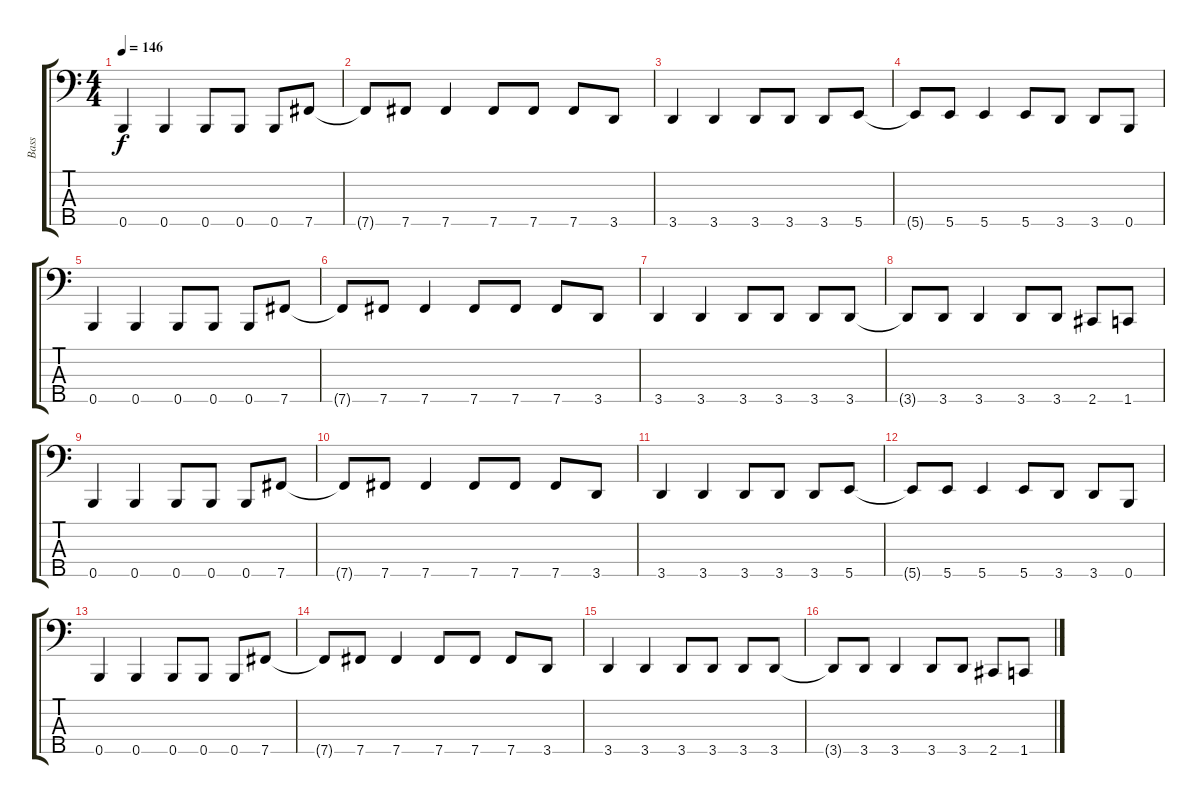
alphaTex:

\track ("Bass" "Bass") {instrument electricbasspick}
\staff {score tabs}
\tuning (G2 D2 A1 E1 B0) {hide}
\ts (4 4)
\tempo 146
\clef f4
\ks c
0.5.4{dy f} 0.5.4 0.5.8 0.5.8 0.5.8 7.5.8 |
7.5{t}.8 7.5.8 7.5.4 7.5.8 7.5.8 7.5.8 3.5.8 |
3.5.4 3.5.4 3.5.8 3.5.8 3.5.8 5.5.8 |
5.5{t}.8 5.5.8 5.5.4 5.5.8 3.5.8 3.5.8 0.5.8 |
0.5.4 0.5.4 0.5.8 0.5.8 0.5.8 7.5.8 |
7.5{t}.8 7.5.8 7.5.4 7.5.8 7.5.8 7.5.8 3.5.8 |
3.5.4 3.5.4 3.5.8 3.5.8 3.5.8 3.5.8 |
3.5{t}.8 3.5.8 3.5.4 3.5.8 3.5.8 2.5.8 1.5.8 |
0.5.4 0.5.4 0.5.8 0.5.8 0.5.8 7.5.8 |
7.5{t}.8 7.5.8 7.5.4 7.5.8 7.5.8 7.5.8 3.5.8 |
3.5.4 3.5.4 3.5.8 3.5.8 3.5.8 5.5.8 |
5.5{t}.8 5.5.8 5.5.4 5.5.8 3.5.8 3.5.8 0.5.8 |
0.5.4 0.5.4 0.5.8 0.5.8 0.5.8 7.5.8 |
7.5{t}.8 7.5.8 7.5.4 7.5.8 7.5.8 7.5.8 3.5.8 |
3.5.4 3.5.4 3.5.8 3.5.8 3.5.8 3.5.8 |
3.5{t}.8 3.5.8 3.5.4 3.5.8 3.5.8 2.5.8 1.5.8
